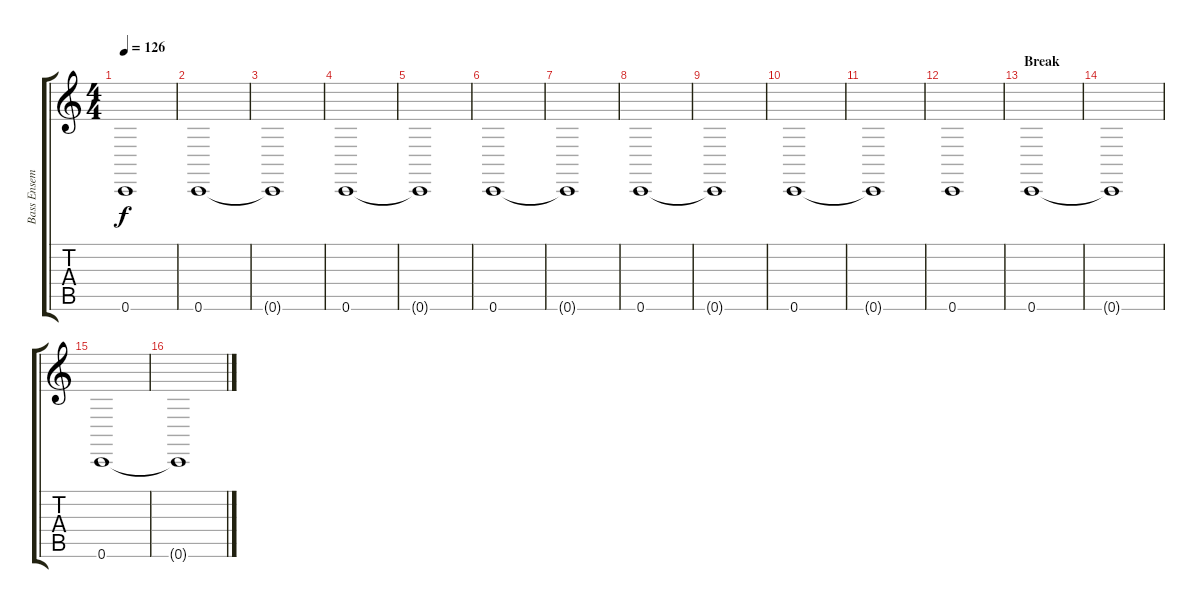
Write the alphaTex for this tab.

\track ("Bass Ensemble" "Bass Ensem") {instrument stringensemble1}
\staff {score tabs}
\tuning (E4 B3 G3 D3 A2 C2) {hide}
\ts (4 4)
\tempo 126
\clef g2
\ks c
0.6{t}.1{dy f} |
0.6.1 |
0.6{t}.1 |
0.6.1 |
\section ("" "")
0.6{t}.1 |
0.6.1 |
0.6{t}.1 |
0.6.1 |
0.6{t}.1 |
0.6.1 |
0.6{t}.1 |
0.6.1 |
\section ("" "Break")
0.6.1 |
0.6{t}.1 |
0.6.1 |
0.6{t}.1
